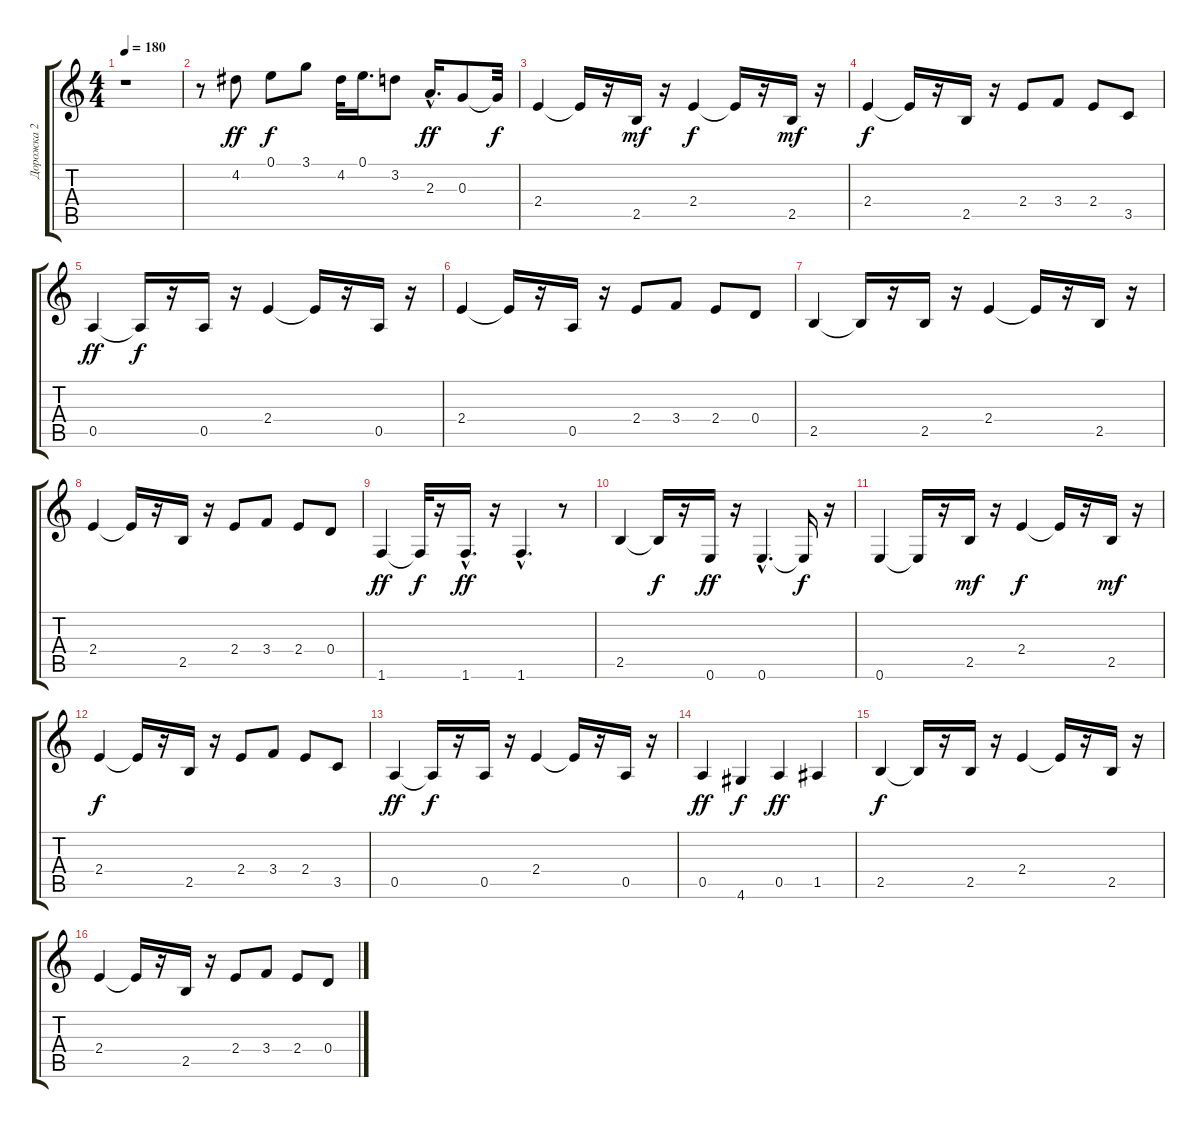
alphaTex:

\track ("Дорожка 2" "Дорожка 2") {instrument electricbassfinger}
\staff {score tabs}
\tuning (E4 B3 G3 D3 A2 E2) {hide}
\ts (4 4)
\tempo 180
\clef g2
\ks c
r.1{dy f} |
r.8 4.2.8{dy ff} 0.1.8{dy f} 3.1.8 4.2.32 0.1.16{d} 3.2.8 2.3{hac}.16{d dy ff} 0.3.8 0.3{t}.32{dy f} |
2.4.4 2.4{t}.16 r.16 2.5.16{dy mf} r.16 2.4.4{dy f} 2.4{t}.16 r.16 2.5.16{dy mf} r.16 |
2.4.4{dy f} 2.4{t}.16 r.16 2.5.16 r.16 2.4.8 3.4.8 2.4.8 3.5.8 |
0.5.4{dy ff} 0.5{t}.16{dy f} r.16 0.5.16 r.16 2.4.4 2.4{t}.16 r.16 0.5.16 r.16 |
2.4.4 2.4{t}.16 r.16 0.5.16 r.16 2.4.8 3.4.8 2.4.8 0.4.8 |
2.5.4 2.5{t}.16 r.16 2.5.16 r.16 2.4.4 2.4{t}.16 r.16 2.5.16 r.16 |
2.4.4 2.4{t}.16 r.16 2.5.16 r.16 2.4.8 3.4.8 2.4.8 0.4.8 |
1.6.4{dy ff} 1.6{t}.32{dy f} r.16 1.6{hac}.16{d dy ff} r.16 1.6{hac}.4{d} r.8 |
2.5.4 2.5{t}.16{dy f} r.16 0.6.16{dy ff} r.16 0.6{hac}.4{d} 0.6{t}.16{dy f} r.16 |
0.6.4 0.6{t}.16 r.16 2.5.16{dy mf} r.16 2.4.4{dy f} 2.4{t}.16 r.16 2.5.16{dy mf} r.16 |
2.4.4{dy f} 2.4{t}.16 r.16 2.5.16 r.16 2.4.8 3.4.8 2.4.8 3.5.8 |
0.5.4{dy ff} 0.5{t}.16{dy f} r.16 0.5.16 r.16 2.4.4 2.4{t}.16 r.16 0.5.16 r.16 |
0.5.4{dy ff} 4.6.4{dy f} 0.5.4{dy ff} 1.5.4 |
2.5.4{dy f} 2.5{t}.16 r.16 2.5.16 r.16 2.4.4 2.4{t}.16 r.16 2.5.16 r.16 |
2.4.4 2.4{t}.16 r.16 2.5.16 r.16 2.4.8 3.4.8 2.4.8 0.4.8
